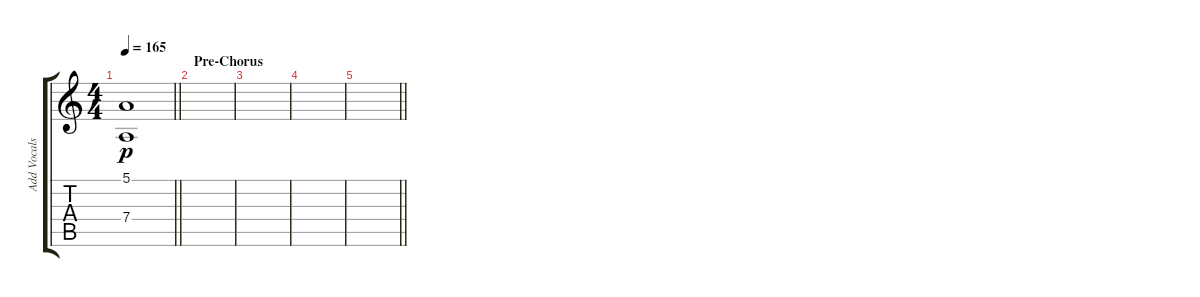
\track ("Add Vocals" "Add Vocals") {instrument choiraahs}
\staff {score tabs}
\tuning (E4 B3 G3 D3 A2 E2) {hide}
\ts (4 4)
\tempo 165
\clef g2
\barLineRight lightlight
\ks c
(5.1{t} 7.4{t}).1{dy p} |
\section ("" "Pre-Chorus")
|
|
|
\barLineRight lightlight
